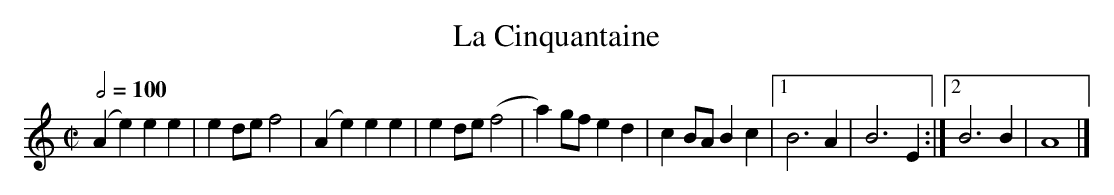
X:1
T:La Cinquantaine
M:C|
K:C
L:1/4
Q:1/2=100
 (Ae)ee | ed/2e/2f2 | (Ae)ee | ed/2e/2(f2 | a)g/2f/2ed | cB/2A/2Bc |1 B3A | B3E :|2 B3 B | A4 |]
